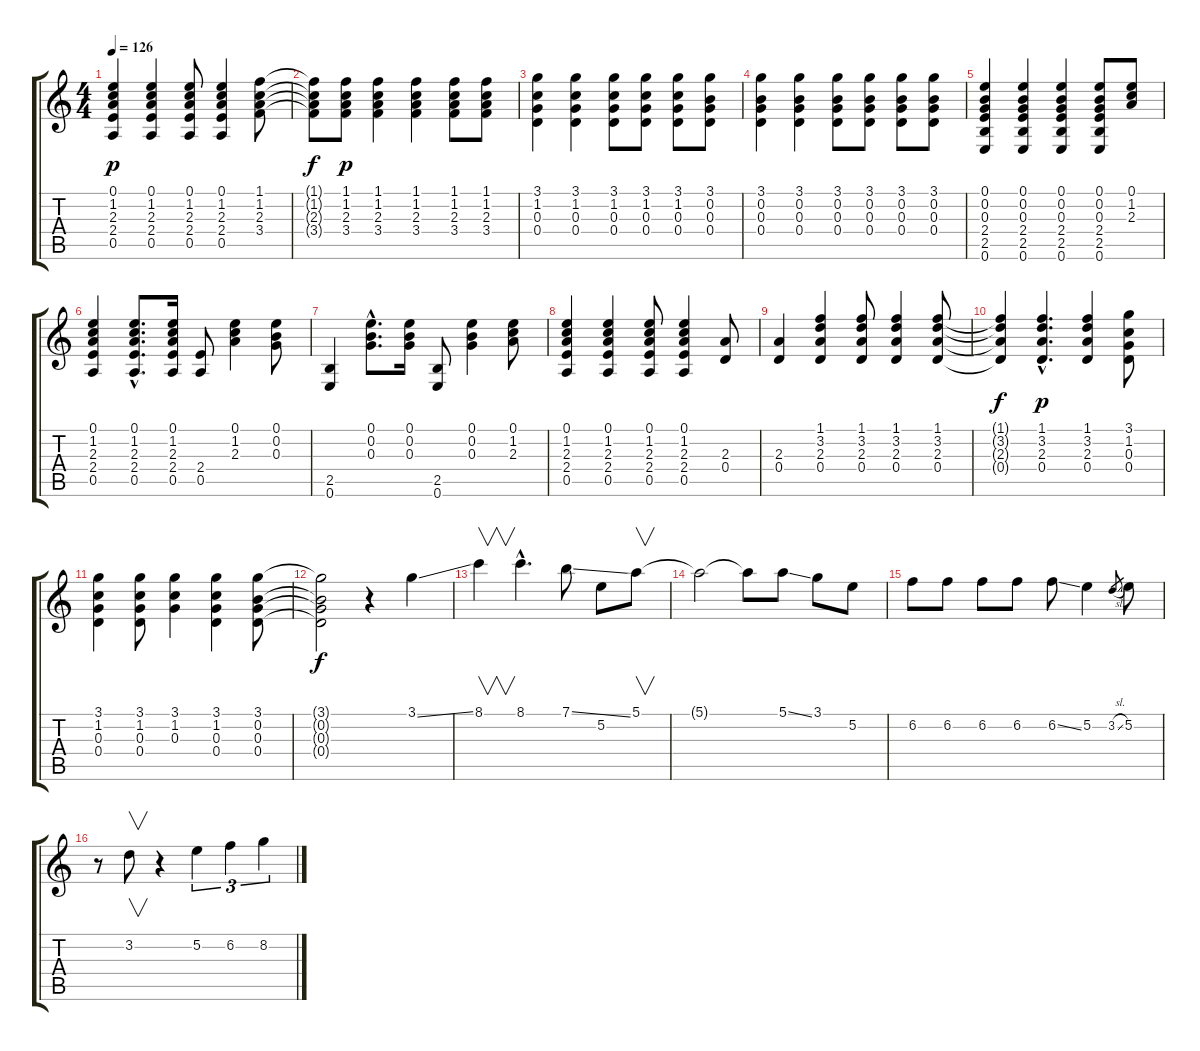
\track "" {instrument acousticguitarsteel}
\staff {score tabs}
\tuning (E4 B3 G3 D3 A2 E2) {hide}
\ts (4 4)
\tempo 126
\clef g2
\ks c
(0.1 1.2 2.3 2.4 0.5).4{dy p} (0.1 1.2 2.3 2.4 0.5).4 (0.1 1.2 2.3 2.4 0.5).8 (0.1 1.2 2.3 2.4 0.5).4 (1.1 1.2 2.3 3.4).8 |
(1.1{t} 1.2{t} 2.3{t} 3.4{t}).8{dy f} (1.1 1.2 2.3 3.4).8{dy p} (1.1 1.2 2.3 3.4).4 (1.1 1.2 2.3 3.4).4 (1.1 1.2 2.3 3.4).8 (1.1 1.2 2.3 3.4).8 |
(3.1 1.2 0.3 0.4).4 (3.1 1.2 0.3 0.4).4 (3.1 1.2 0.3 0.4).8 (3.1 1.2 0.3 0.4).8 (3.1 1.2 0.3 0.4).8 (3.1 0.2 0.3 0.4).8 |
(3.1 0.2 0.3 0.4).4 (3.1 0.2 0.3 0.4).4 (3.1 0.2 0.3 0.4).8 (3.1 0.2 0.3 0.4).8 (3.1 0.2 0.3 0.4).8 (3.1 0.2 0.3 0.4).8 |
(0.1 0.2 0.3 2.4 2.5 0.6).4 (0.1 0.2 0.3 2.4 2.5 0.6).4 (0.1 0.2 0.3 2.4 2.5 0.6).4 (0.1 0.2 0.3 2.4 2.5 0.6).8 (0.1 1.2 2.3).8 |
(0.1 1.2 2.3 2.4 0.5).4 (0.1{hac} 1.2{hac} 2.3{hac} 2.4{hac} 0.5{hac}).8{d} (0.1 1.2 2.3 2.4 0.5).16 (2.4 0.5).8 (0.1 1.2 2.3).4 (0.1 0.2 0.3).8 |
(2.5 0.6).4 (0.1{hac} 0.2{hac} 0.3{hac}).8{d} (0.1 0.2 0.3).16 (2.5 0.6).8 (0.1 0.2 0.3).4 (0.1 1.2 2.3).8 |
(0.1 1.2 2.3 2.4 0.5).4 (0.1 1.2 2.3 2.4 0.5).4 (0.1 1.2 2.3 2.4 0.5).8 (0.1 1.2 2.3 2.4 0.5).4 (2.3 0.4).8 |
(2.3 0.4).4 (1.1 3.2 2.3 0.4).4 (1.1 3.2 2.3 0.4).8 (1.1 3.2 2.3 0.4).4 (1.1 3.2 2.3 0.4).8 |
(1.1{t} 3.2{t} 2.3{t} 0.4{t}).4{dy f} (1.1{hac} 3.2{hac} 2.3{hac} 0.4{hac}).4{d dy p} (1.1 3.2 2.3 0.4).4 (3.1 1.2 0.3 0.4).8 |
(3.1 1.2 0.3 0.4).4 (3.1 1.2 0.3 0.4).8 (3.1 1.2 0.3).4 (3.1 1.2 0.3 0.4).4 (3.1 0.2 0.3 0.4).8 |
(3.1{t} 0.2{t} 0.3{t} 0.4{t}).2{dy f} r.4 3.1{ss}.4 |
8.1.4{v} 8.1{hac}.4{d} 7.1{ss}.8 5.2.8 5.1.8{v} |
5.1{t}.2 5.1{t}.8 5.1{ss}.8 3.1.8 5.2.8 |
6.2.8 6.2.8 6.2.8 6.2.8 6.2{ss}.8 5.2.4 3.2{sl}.8{gr} 5.2.8 |
r.8 3.2.8{v} r.4 5.2.4{tu (3 2)} 6.2.4{tu (3 2)} 8.2.4{tu (3 2)}
